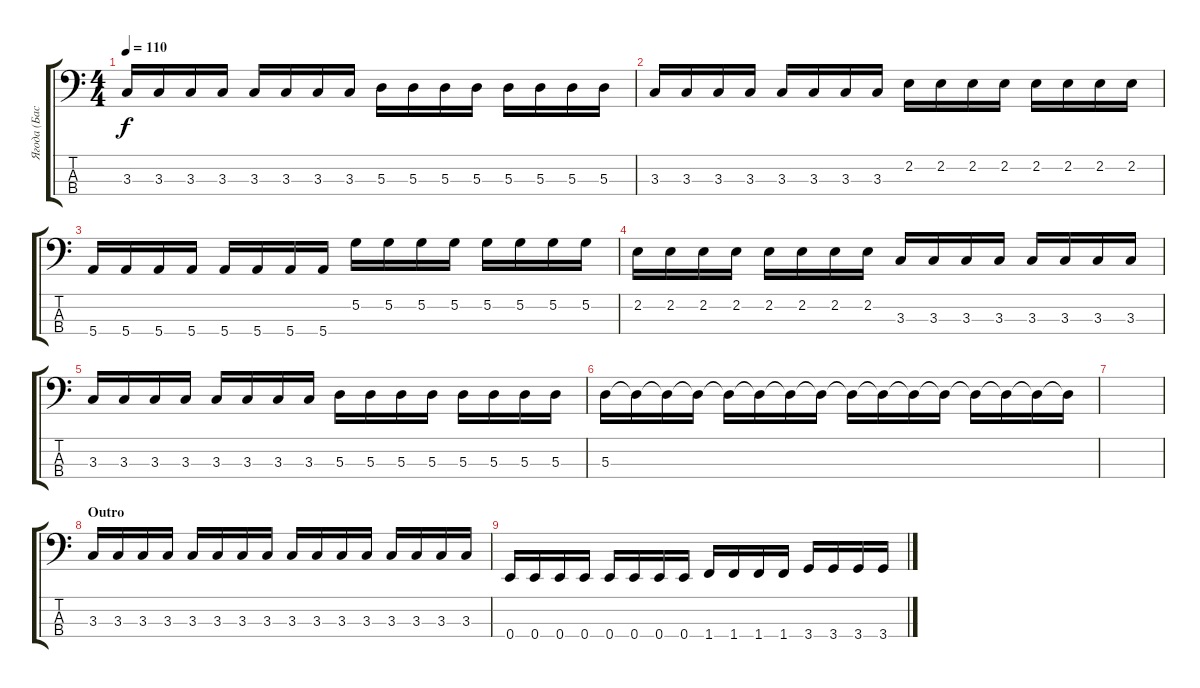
\track ("Ягода (Бас)" "Ягода (Бас") {instrument electricbassfinger}
\staff {score tabs}
\tuning (G2 D2 A1 E1) {hide}
\ts (4 4)
\tempo 110
\clef f4
\ks c
3.3.16{dy f} 3.3.16 3.3.16 3.3.16 3.3.16 3.3.16 3.3.16 3.3.16 5.3.16 5.3.16 5.3.16 5.3.16 5.3.16 5.3.16 5.3.16 5.3.16 |
3.3.16 3.3.16 3.3.16 3.3.16 3.3.16 3.3.16 3.3.16 3.3.16 2.2.16 2.2.16 2.2.16 2.2.16 2.2.16 2.2.16 2.2.16 2.2.16 |
5.4.16 5.4.16 5.4.16 5.4.16 5.4.16 5.4.16 5.4.16 5.4.16 5.2.16 5.2.16 5.2.16 5.2.16 5.2.16 5.2.16 5.2.16 5.2.16 |
2.2.16 2.2.16 2.2.16 2.2.16 2.2.16 2.2.16 2.2.16 2.2.16 3.3.16 3.3.16 3.3.16 3.3.16 3.3.16 3.3.16 3.3.16 3.3.16 |
3.3.16 3.3.16 3.3.16 3.3.16 3.3.16 3.3.16 3.3.16 3.3.16 5.3.16 5.3.16 5.3.16 5.3.16 5.3.16 5.3.16 5.3.16 5.3.16 |
5.3.16 5.3{t}.16 5.3{t}.16 5.3{t}.16 5.3{t}.16 5.3{t}.16 5.3{t}.16 5.3{t}.16 5.3{t}.16 5.3{t}.16 5.3{t}.16 5.3{t}.16 5.3{t}.16 5.3{t}.16 5.3{t}.16 5.3{t}.16 |
|
\section ("" "Outro")
3.3.16 3.3.16 3.3.16 3.3.16 3.3.16 3.3.16 3.3.16 3.3.16 3.3.16 3.3.16 3.3.16 3.3.16 3.3.16 3.3.16 3.3.16 3.3.16 |
0.4.16 0.4.16 0.4.16 0.4.16 0.4.16 0.4.16 0.4.16 0.4.16 1.4.16 1.4.16 1.4.16 1.4.16 3.4.16 3.4.16 3.4.16 3.4.16
